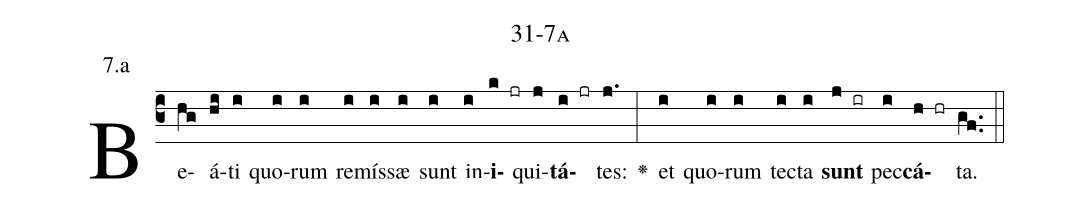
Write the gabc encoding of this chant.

name: 31-7a;
annotation: 7.a;
%%
(c3)Be(hg)á(hi)ti(i) quo(i)rum(i) re(i)mís(i)sæ(i) sunt(i) in(i)<b>i</b>(k jr)qui(j)<b>tá</b>(i jr)tes:(j.) <v>\greheightstar</v>(:) et(i) quo(i)rum(i) tec(i)ta(i) <b>sunt</b>(j ir) pec(i)<b>cá</b>(h hr)ta.(gf..) (::)


%E(i) u(i) o(j) u(i) a(h) e.(gf..) (::)
